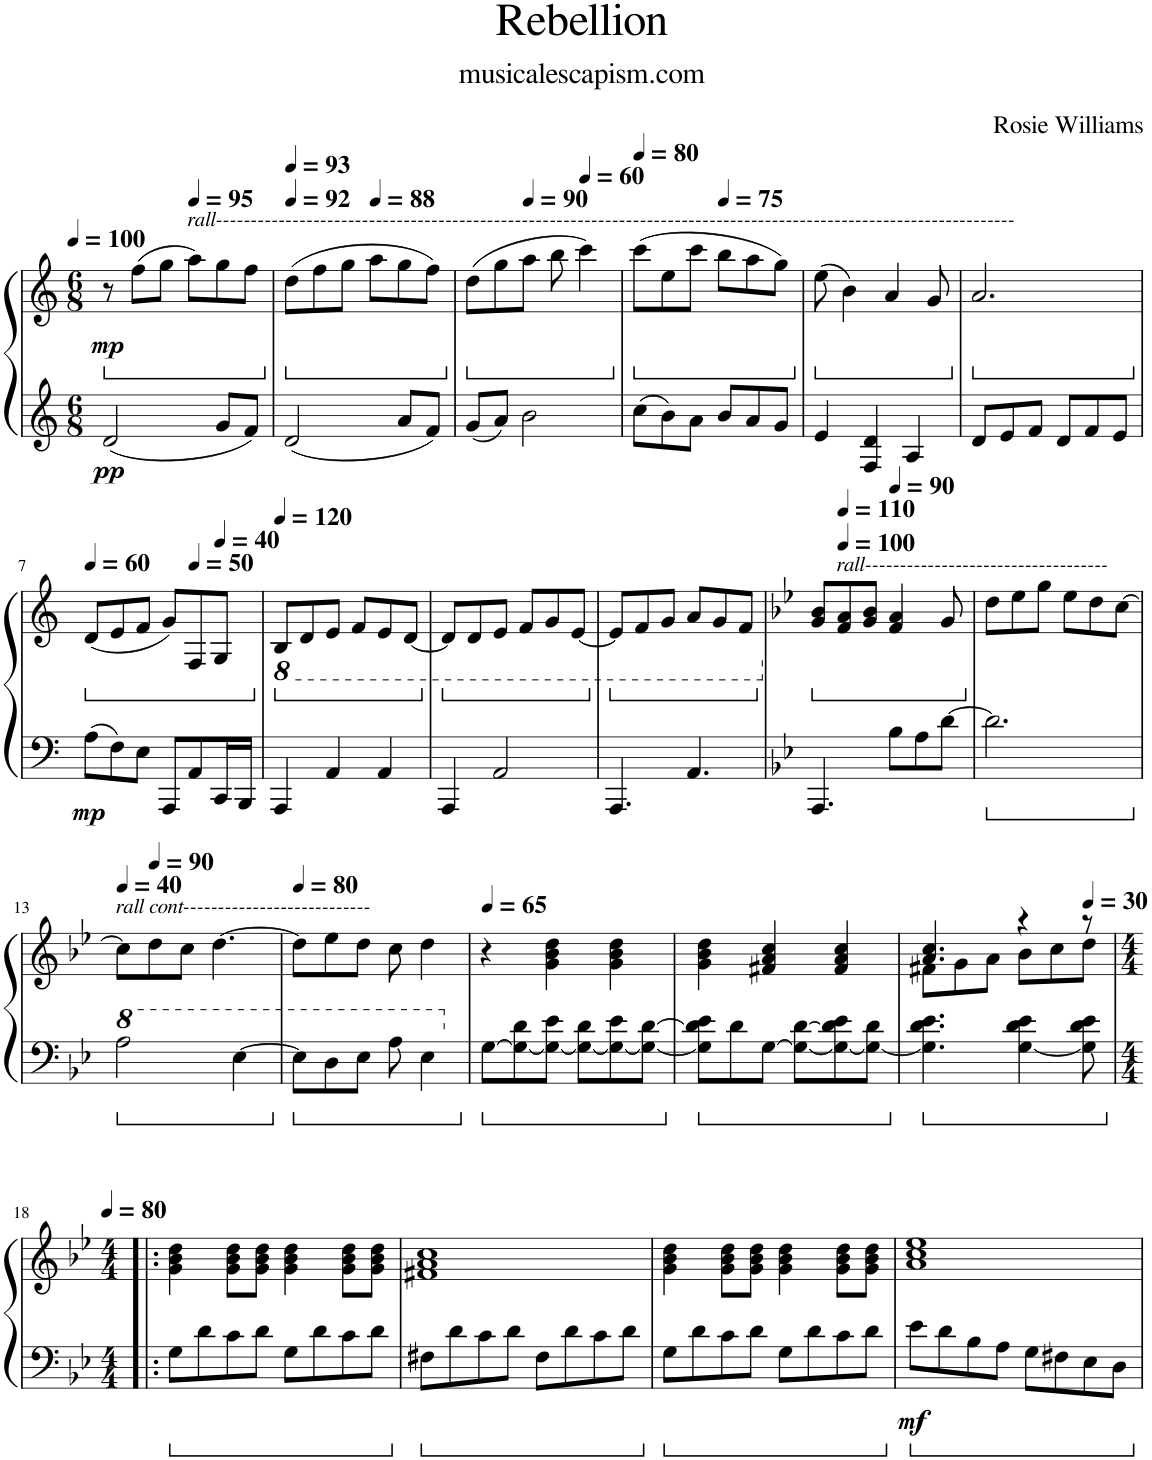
**kern	**kern	**dynam
*part1	*part1	*part1
*staff2	*staff1	*staff1/2
*I"Piano	*	*
*I'Pno.	*	*
*clefG2	*clefG2	*
*k[]	*k[]	*
*M6/8	*M6/8	*
*MM100	*MM100	*
*	*ped	*
=1	=1	=1
!	!	!LO:DY:b=2
!	!	!LO:DY:n=1:b
2d/	8r	pp mp
.	(>8ff\L	.
.	8gg\J	.
*	*MM95	*
!	!LO:TX:a:i:t=rall-------------------------------------------------------------------------------------------------------------------	!
.	8aa\L)	.
8g/L	8gg\	.
8f/J	8ff\J	.
=2	=2	=2
*	*Xped	*
*	*ped	*
*	*MM93	*
2d/	(>8dd\L	.
.	8ff\	.
.	8gg\J	.
*	*MM88	*
.	8aa\L	.
8a/L	8gg\	.
8f/J	8ff\J)	.
=3	=3	=3
*	*Xped	*
*	*ped	*
8g/L	(>8dd\L	.
8a/J	8gg\	.
*	*MM90	*
2b\	8aa\J	.
.	8bb\	.
*	*MM60	*
.	4ccc\)	.
=4	=4	=4
*	*Xped	*
*	*ped	*
*	*MM80	*
8cc\L	(>8ccc\L	.
8b\	8ee\	.
8a\J	8ccc\J	.
*	*MM75	*
8b/L	8bb\L	.
8a/	8aa\	.
8g/J	8gg\J)	.
=5	=5	=5
*	*Xped	*
*	*ped	*
4e/	(>8ee\	.
.	4b\)	.
4F/ 4d/	.	.
.	4a/	.
4A/	.	.
.	8g/	.
=6	=6	=6
*	*Xped	*
*	*ped	*
8d/L	2.a/	.
8e/	.	.
8f/J	.	.
8d/L	.	.
8f/	.	.
8e/J	.	.
!!LO:LB:g=z
=7	=7	=7
*	*Xped	*
*	*ped	*
*	*MM60	*
!	!	!LO:DY:b=2
8A\L	(<8d/L	mp
8F\	8e/	.
8E\J	8f/J	.
8AAA/L	8g/L)	.
*	*MM50	*
8AA/	8F/	.
*	*MM40	*
16CC/L	8G/J	.
16BBB/JJ	.	.
=8	=8	=8
*	*Xped	*
*	*ped	*
*	*MM120	*
4AAA/	8BB/L	.
*	*8ba	*
.	8D/	.
4AA/	8E/J	.
.	8F/L	.
4AA/	8E/	.
.	[8D/J	.
=9	=9	=9
*	*Xped	*
*	*ped	*
4AAA/	8D/L]	.
.	8D/	.
2AA/	8E/J	.
.	8F/L	.
.	8G/	.
.	[8E/J	.
=10	=10	=10
*	*Xped	*
*	*ped	*
4.AAA/	8E/L]	.
.	8F/	.
.	8G/J	.
4.AA/	8A/L	.
.	8G/	.
.	8F/J	.
=11	=11	=11
*k[b-e-]	*k[b-e-]	*
*	*X8ba	*
*	*Xped	*
*	*ped	*
4.AAA/	8g/ 8b-/L	.
*	*MM110	*
!	!LO:TX:a:i:t=rall-----------------------------------	!
.	8f/ 8a/	.
.	8g/ 8b-/J	.
*	*MM90	*
8B-\L	4f/ 4a/	.
8A\	.	.
[8d\J	8g/	.
=12	=12	=12
*	*Xped	*
2.d\]	8dd\L	.
.	8ee-\	.
.	8gg\J	.
.	8ee-\L	.
.	8dd\	.
.	[8cc\J	.
!!LO:LB:g=z
=13	=13	=13
*	*MM40	*
!	!LO:TX:a:i:t=rall cont---------------------------	!
2a\	8cc\L]	.
*	*MM90	*
.	8dd\	.
.	8cc\J	.
.	[4.dd\	.
*8va	*	*
[4e-\	.	.
=14	=14	=14
*	*MM80	*
8e-\L]	8dd\L]	.
8d\	8ee-\	.
8e-\J	8dd\J	.
8a\	8cc\	.
4e-\	4dd\	.
=15	=15	=15
*X8va	*	*
*	*MM65	*
[8G\L	4r	.
8G\_ 8d\	.	.
8G\_ 8e-\J	4g\ 4b-\ 4dd\	.
8G\_ 8d\L	.	.
8G\_ 8e-\	4g\ 4b-\ 4dd\	.
8G\_ [8d\J	.	.
=16	=16	=16
8G\] 8d\] 8e-\L	4g\ 4b-\ 4dd\	.
8d\	.	.
[8G\J	4f#X/ 4a/ 4cc/	.
8G\_ [8d\L	.	.
8G\_ 8d\] 8e-\	4f#/ 4a/ 4cc/	.
8G\_ 8d\J	.	.
=17	=17	=17
*	*^	*
4.G\] 4.d\ 4.e-\	4.a/ 4.cc/	8f#X\L	.
.	.	8g\	.
.	.	8a\J	.
[4G\ 4d\ 4e-\	4r	8b-\L	.
.	.	8cc\	.
*	*MM30	*	*
8G\] 8d\ 8e-\	8r	8dd\J	.
*	*v	*v	*
!!LO:LB:g=z
=18!|:	=18!|:	=18!|:
*M4/4	*M4/4	*
*	*MM80	*
8G\L	4g\ 4b-\ 4dd\	.
8d\	.	.
8c\	8g\ 8b-\ 8dd\L	.
8d\J	8g\ 8b-\ 8dd\J	.
8G\L	4g\ 4b-\ 4dd\	.
8d\	.	.
8c\	8g\ 8b-\ 8dd\L	.
8d\J	8g\ 8b-\ 8dd\J	.
=19	=19	=19
8F#X\L	1f#X 1a 1cc	.
8d\	.	.
8c\	.	.
8d\J	.	.
8F#\L	.	.
8d\	.	.
8c\	.	.
8d\J	.	.
=20	=20	=20
8G\L	4g\ 4b-\ 4dd\	.
8d\	.	.
8c\	8g\ 8b-\ 8dd\L	.
8d\J	8g\ 8b-\ 8dd\J	.
8G\L	4g\ 4b-\ 4dd\	.
8d\	.	.
8c\	8g\ 8b-\ 8dd\L	.
8d\J	8g\ 8b-\ 8dd\J	.
=21	=21	=21
!	!	!LO:DY:b=2
8e-\L	1a 1cc 1ee-	mf
8d\	.	.
8B-\	.	.
8A\J	.	.
8G\L	.	.
8F#X\	.	.
8E-\	.	.
8D\J	.	.
=	=	=
*-	*-	*-
